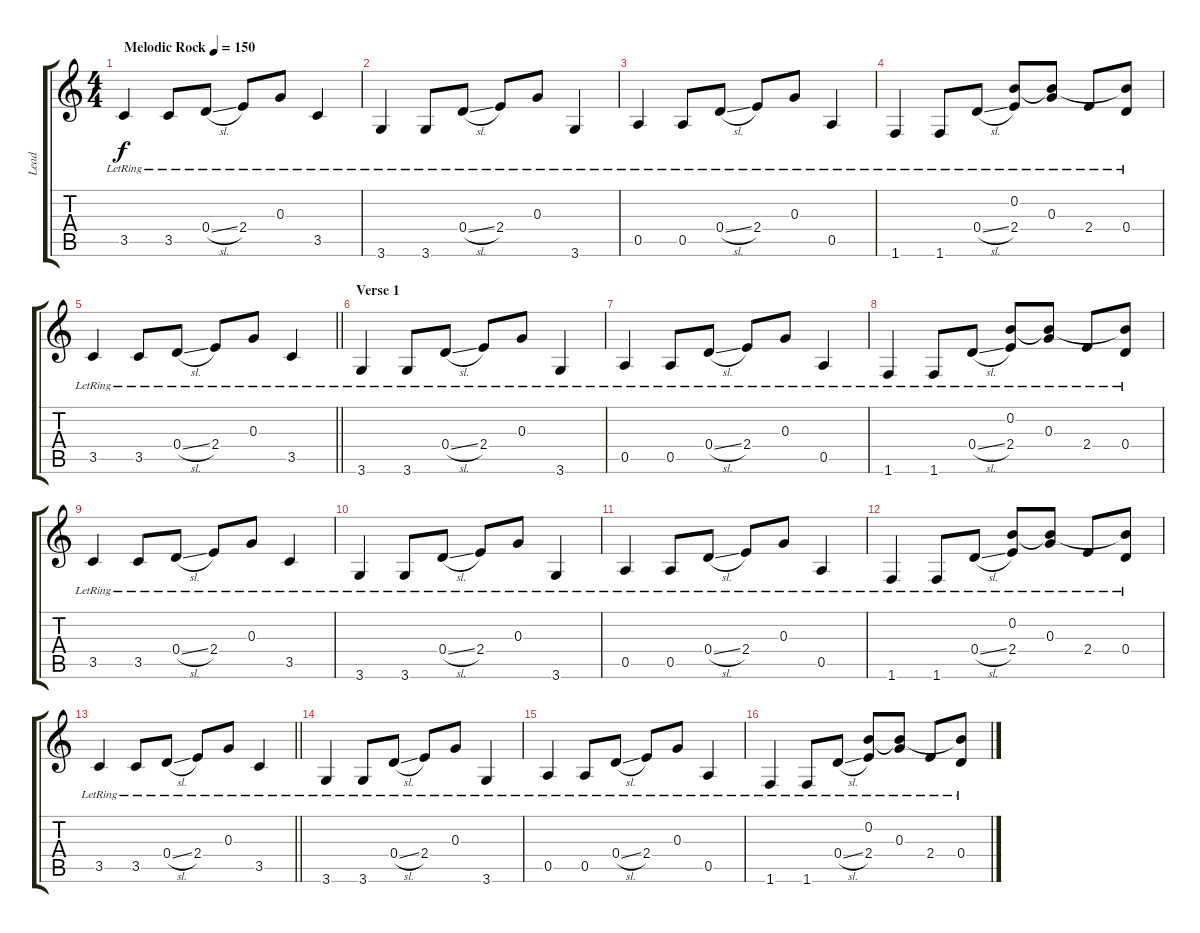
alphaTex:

\track ("Lead" "Lead") {instrument acousticguitarsteel}
\staff {score tabs}
\tuning (E4 B3 G3 D3 A2 E2) {hide}
\ts (4 4)
\tempo (150 "Melodic Rock")
\clef g2
\ks c
3.5{lr}.4{dy f instrument acousticguitarsteel} 3.5{lr}.8 0.4{sl lr}.8 2.4{lr}.8 0.3{lr}.8 3.5{lr}.4 |
3.6{lr}.4 3.6{lr}.8 0.4{sl lr}.8 2.4{lr}.8 0.3{lr}.8 3.6{lr}.4 |
0.5{lr}.4 0.5{lr}.8 0.4{sl lr}.8 2.4{lr}.8 0.3{lr}.8 0.5{lr}.4 |
1.6{lr}.4 1.6{lr}.8 0.4{sl lr}.8 (0.2 2.4{lr}).8 (0.2{t} 0.3{lr}).8 2.4{lr}.8 (0.2{t} 0.4{lr}).8 |
\barLineRight lightlight
3.5{lr}.4 3.5{lr}.8 0.4{sl lr}.8 2.4{lr}.8 0.3{lr}.8 3.5{lr}.4 |
\section ("" "Verse 1")
3.6{lr}.4 3.6{lr}.8 0.4{sl lr}.8 2.4{lr}.8 0.3{lr}.8 3.6{lr}.4 |
0.5{lr}.4 0.5{lr}.8 0.4{sl lr}.8 2.4{lr}.8 0.3{lr}.8 0.5{lr}.4 |
1.6{lr}.4 1.6{lr}.8 0.4{sl lr}.8 (0.2 2.4{lr}).8 (0.2{t} 0.3{lr}).8 2.4{lr}.8 (0.2{t} 0.4{lr}).8 |
3.5{lr}.4 3.5{lr}.8 0.4{sl lr}.8 2.4{lr}.8 0.3{lr}.8 3.5{lr}.4 |
3.6{lr}.4 3.6{lr}.8 0.4{sl lr}.8 2.4{lr}.8 0.3{lr}.8 3.6{lr}.4 |
0.5{lr}.4 0.5{lr}.8 0.4{sl lr}.8 2.4{lr}.8 0.3{lr}.8 0.5{lr}.4 |
1.6{lr}.4 1.6{lr}.8 0.4{sl lr}.8 (0.2 2.4{lr}).8 (0.2{t} 0.3{lr}).8 2.4{lr}.8 (0.2{t} 0.4{lr}).8 |
\barLineRight lightlight
3.5{lr}.4 3.5{lr}.8 0.4{sl lr}.8 2.4{lr}.8 0.3{lr}.8 3.5{lr}.4 |
3.6{lr}.4 3.6{lr}.8 0.4{sl lr}.8 2.4{lr}.8 0.3{lr}.8 3.6{lr}.4 |
0.5{lr}.4 0.5{lr}.8 0.4{sl lr}.8 2.4{lr}.8 0.3{lr}.8 0.5{lr}.4 |
1.6{lr}.4 1.6{lr}.8 0.4{sl lr}.8 (0.2 2.4{lr}).8 (0.2{t} 0.3{lr}).8 2.4{lr}.8 (0.2{t} 0.4{lr}).8
